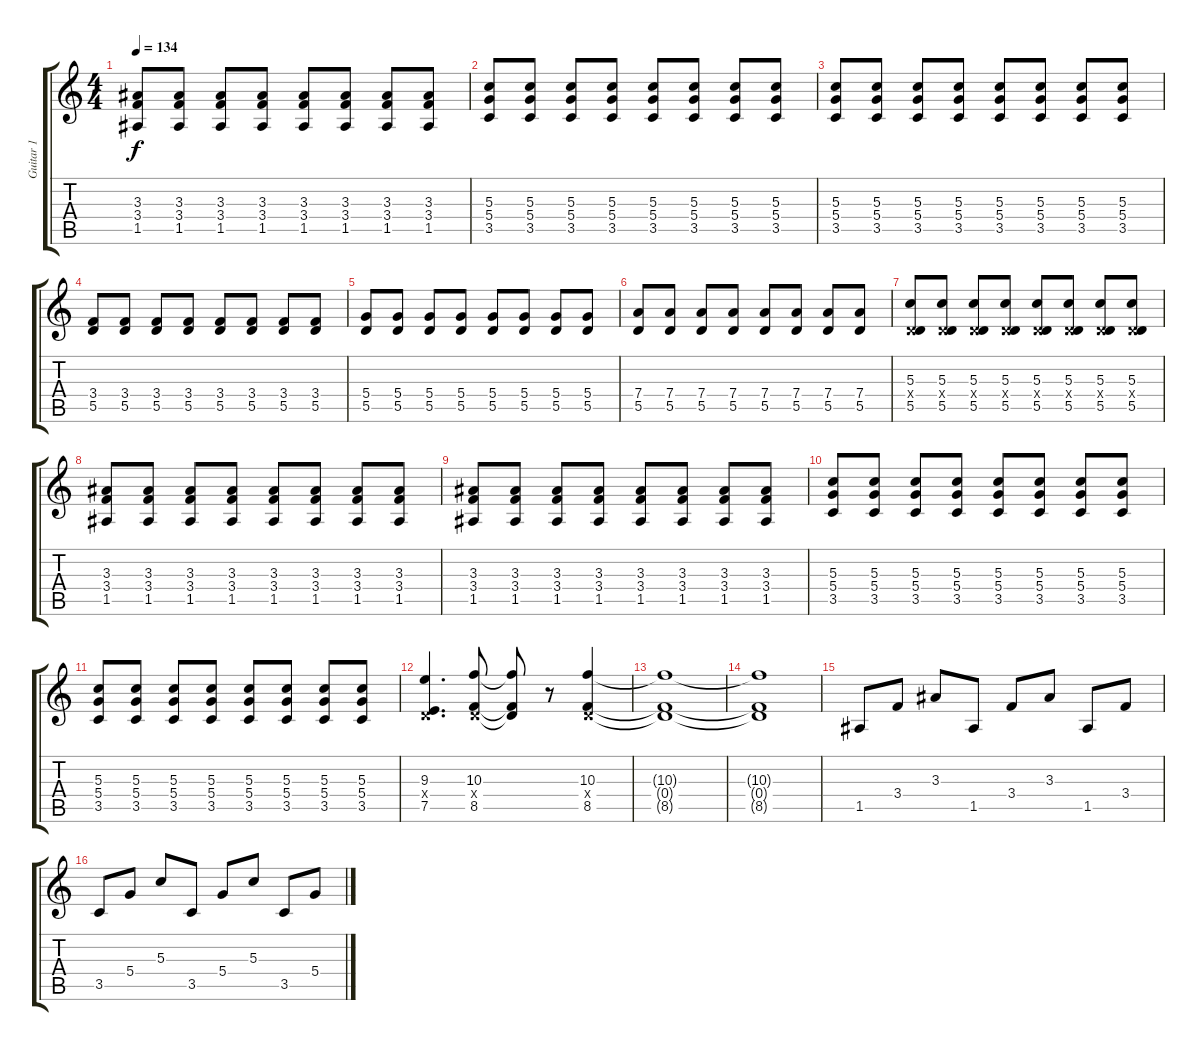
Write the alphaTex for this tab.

\track ("Guitar 1" "Guitar 1") {instrument overdrivenguitar}
\staff {score tabs}
\tuning (E4 B3 G3 D3 A2 E2) {hide}
\ts (4 4)
\tempo 134
\clef g2
\ks c
(3.3 3.4 1.5).8{dy f} (3.3 3.4 1.5).8 (3.3 3.4 1.5).8 (3.3 3.4 1.5).8 (3.3 3.4 1.5).8 (3.3 3.4 1.5).8 (3.3 3.4 1.5).8 (3.3 3.4 1.5).8 |
(5.3 5.4 3.5).8 (5.3 5.4 3.5).8 (5.3 5.4 3.5).8 (5.3 5.4 3.5).8 (5.3 5.4 3.5).8 (5.3 5.4 3.5).8 (5.3 5.4 3.5).8 (5.3 5.4 3.5).8 |
(5.3 5.4 3.5).8 (5.3 5.4 3.5).8 (5.3 5.4 3.5).8 (5.3 5.4 3.5).8 (5.3 5.4 3.5).8 (5.3 5.4 3.5).8 (5.3 5.4 3.5).8 (5.3 5.4 3.5).8 |
(3.4 5.5).8 (3.4 5.5).8 (3.4 5.5).8 (3.4 5.5).8 (3.4 5.5).8 (3.4 5.5).8 (3.4 5.5).8 (3.4 5.5).8 |
(5.4 5.5).8 (5.4 5.5).8 (5.4 5.5).8 (5.4 5.5).8 (5.4 5.5).8 (5.4 5.5).8 (5.4 5.5).8 (5.4 5.5).8 |
(7.4 5.5).8 (7.4 5.5).8 (7.4 5.5).8 (7.4 5.5).8 (7.4 5.5).8 (7.4 5.5).8 (7.4 5.5).8 (7.4 5.5).8 |
(5.3 0.4{x} 5.5).8 (5.3 0.4{x} 5.5).8 (5.3 0.4{x} 5.5).8 (5.3 0.4{x} 5.5).8 (5.3 0.4{x} 5.5).8 (5.3 0.4{x} 5.5).8 (5.3 0.4{x} 5.5).8 (5.3 0.4{x} 5.5).8 |
(3.3 3.4 1.5).8 (3.3 3.4 1.5).8 (3.3 3.4 1.5).8 (3.3 3.4 1.5).8 (3.3 3.4 1.5).8 (3.3 3.4 1.5).8 (3.3 3.4 1.5).8 (3.3 3.4 1.5).8 |
(3.3 3.4 1.5).8 (3.3 3.4 1.5).8 (3.3 3.4 1.5).8 (3.3 3.4 1.5).8 (3.3 3.4 1.5).8 (3.3 3.4 1.5).8 (3.3 3.4 1.5).8 (3.3 3.4 1.5).8 |
(5.3 5.4 3.5).8 (5.3 5.4 3.5).8 (5.3 5.4 3.5).8 (5.3 5.4 3.5).8 (5.3 5.4 3.5).8 (5.3 5.4 3.5).8 (5.3 5.4 3.5).8 (5.3 5.4 3.5).8 |
(5.3 5.4 3.5).8 (5.3 5.4 3.5).8 (5.3 5.4 3.5).8 (5.3 5.4 3.5).8 (5.3 5.4 3.5).8 (5.3 5.4 3.5).8 (5.3 5.4 3.5).8 (5.3 5.4 3.5).8 |
(9.3 0.4{x} 7.5).4{d} (10.3 0.4{x} 8.5).8 (10.3{t} 0.4{t} 8.5{t}).8 r.8 (10.3 0.4{x} 8.5).4 |
(10.3{t} 0.4{t} 8.5{t}).1 |
(10.3{t} 0.4{t} 8.5{t}).1 |
1.5.8 3.4.8 3.3.8 1.5.8 3.4.8 3.3.8 1.5.8 3.4.8 |
3.5.8 5.4.8 5.3.8 3.5.8 5.4.8 5.3.8 3.5.8 5.4.8
